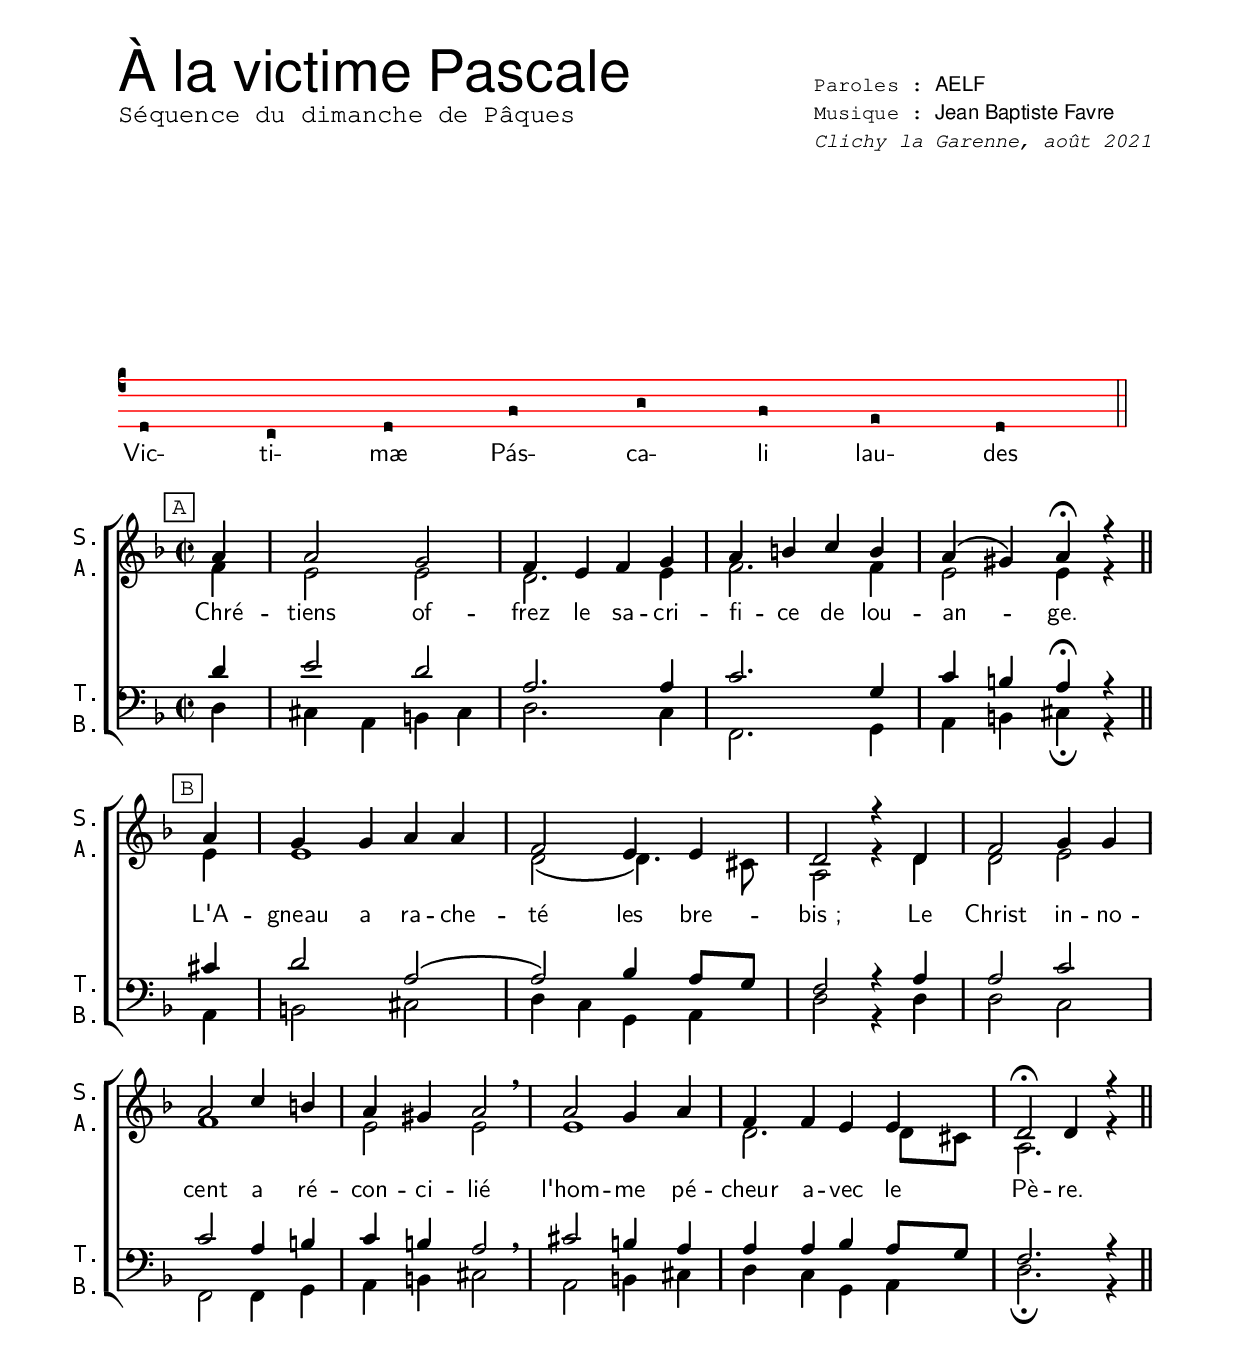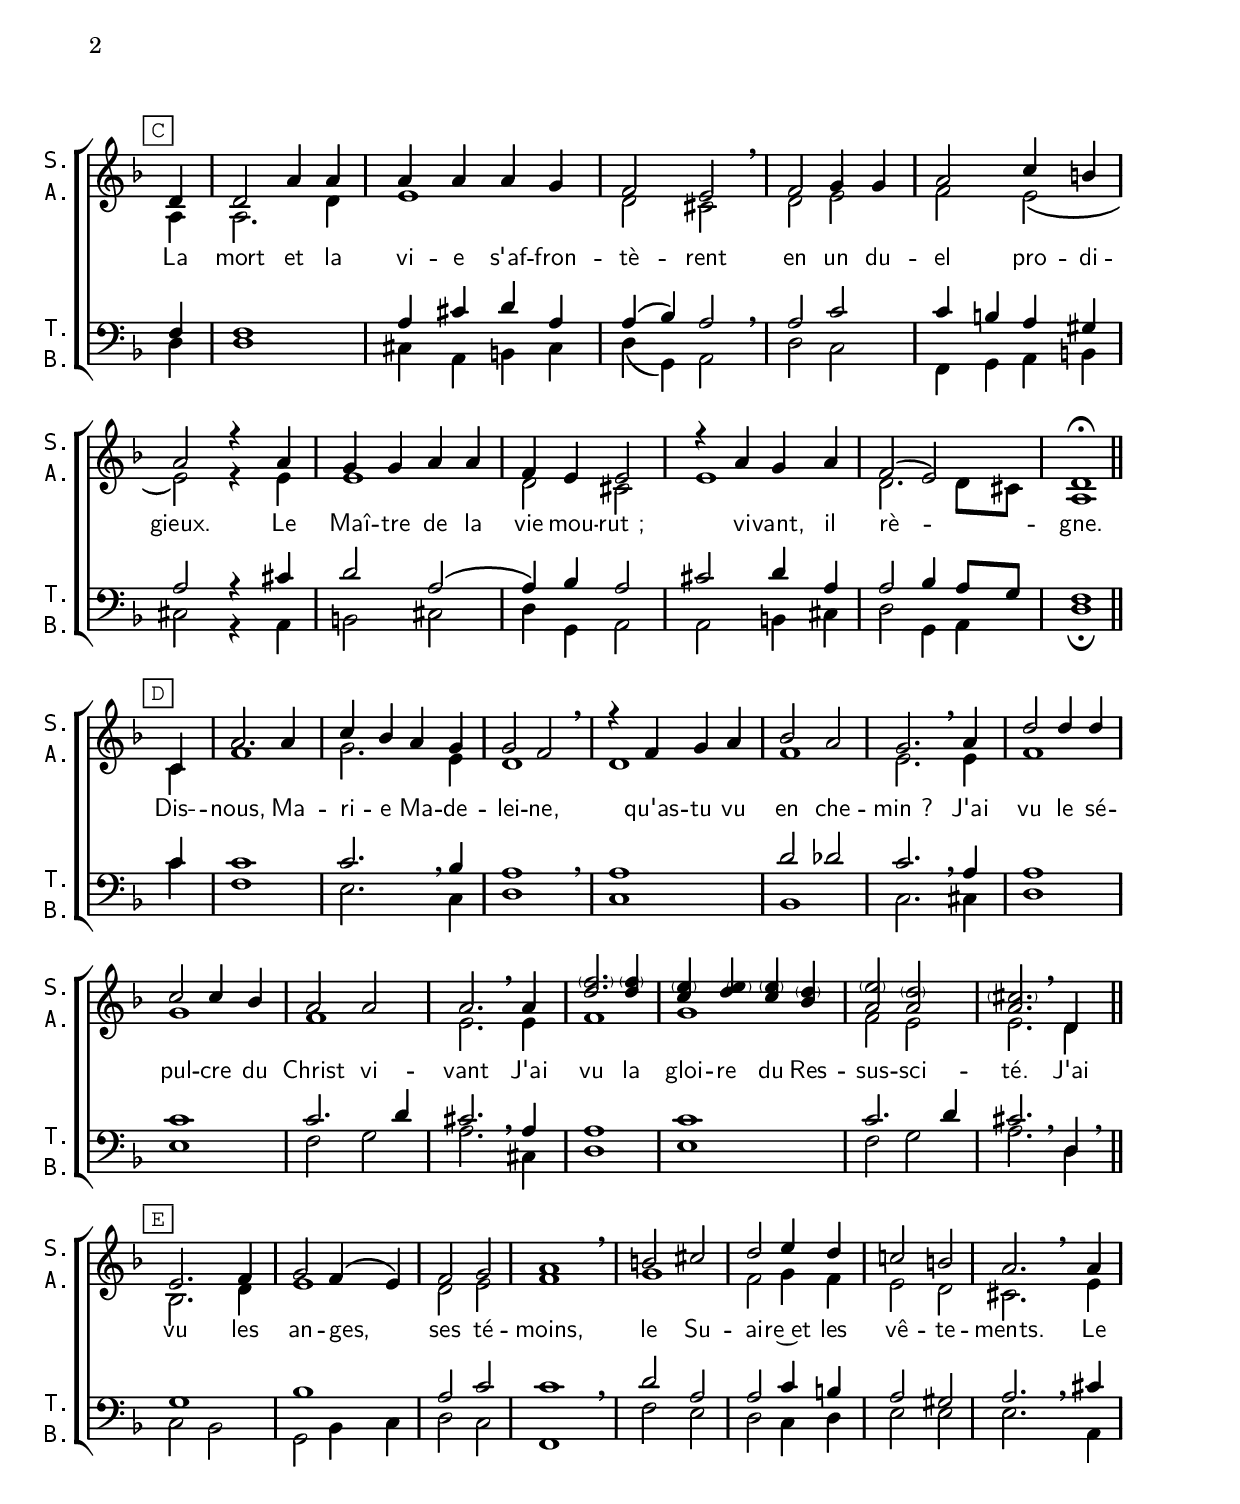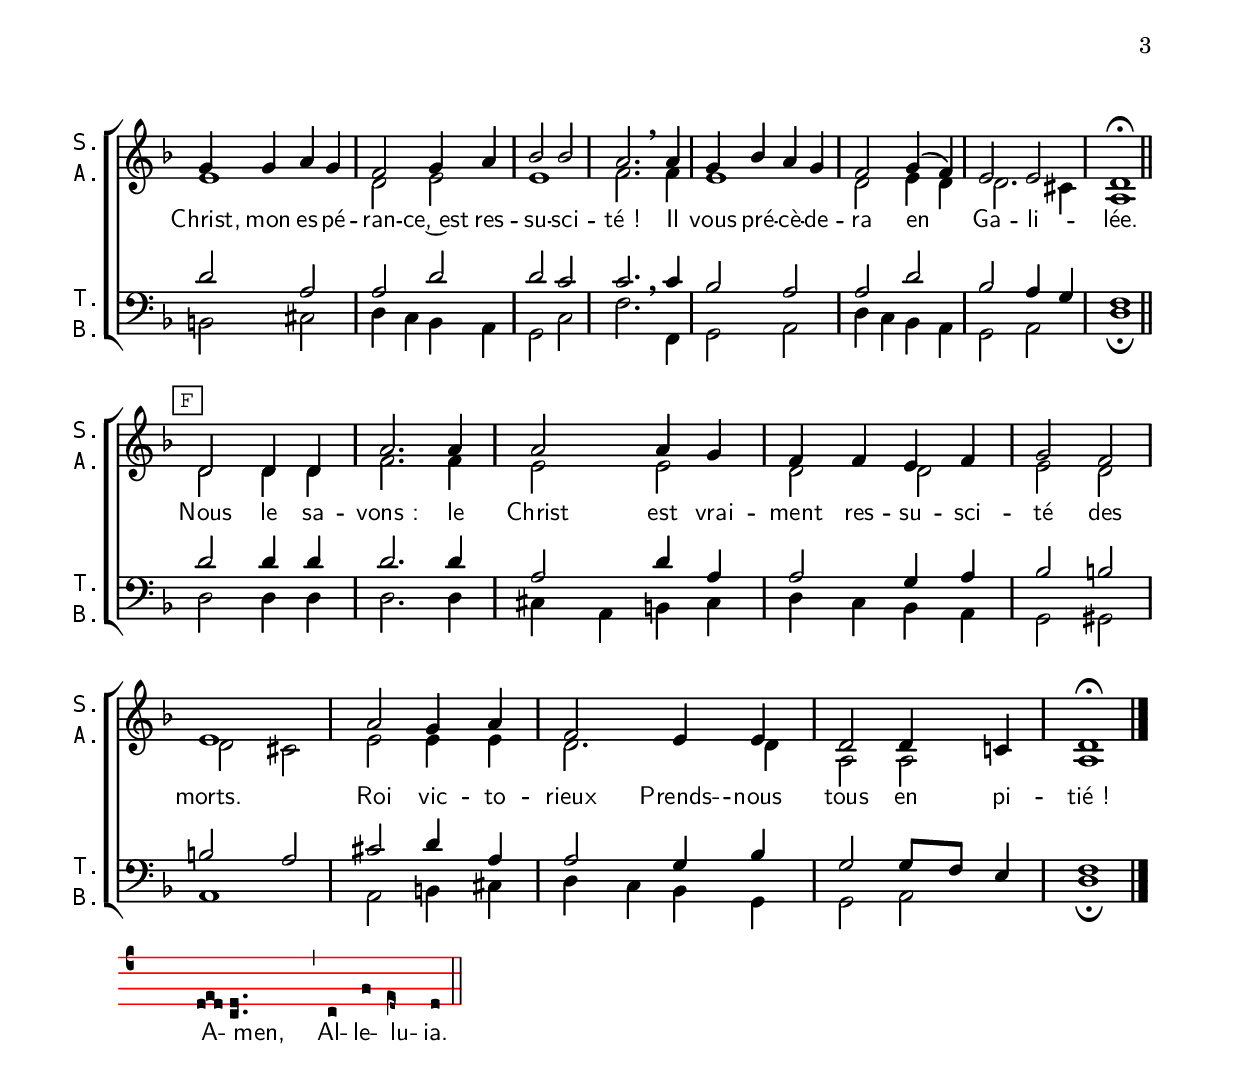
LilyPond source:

\version "2.22.0"
\language "english"
\include "gregorian.ly"
\include "../libs/commonFunctions.ily"

headers = \header {
  title = "À la victime Pascale"
  subtitle = "Séquence du dimanche de Pâques"
  composer = "Jean Baptiste Favre"
  poet = "AELF"
  subsubtitle = "Clichy la Garenne, août 2021"
  dedication = "Au père Thomas B."
  }

cantusSolistMusic = {
  \clef "vaticana-do3"
  %\noBreak
  d c d f g f e d \finalis
}
amenSolistMusic = {
  \clef "vaticana-do3"
  \[ d\melisma e d\melismaEnd \] \[ \augmentum c\melisma \pes \augmentum d\melismaEnd \] \divisioMinima c f \[ e\melisma \flexa \deminutum d\melismaEnd \] d \finalis
}
%%%%%%%%%%%%%%%%%%%%%%%%%%
%%%%%     Répons     %%%%%
%%%%%%%%%%%%%%%%%%%%%%%%%%
reponsRhythms = {
  \key f \major \time 2/2
  \markCustom "A"
  \partial 4 s4 s1*4  \bar "||" \break % Chrétiens offrez…
  \markCustom "B"
  \partial 4 s4 s1*9  \bar "||" \break % L'Agneau…
  \markCustom "C"
  \partial 4 s4 s1*11 \bar "||" \break % La mort et la vie…
%  \markCustom "D'"
%  \partial 4 s4 s1*14 \bar "||" \break % Dis-nous Marie Madeleine…
%  \markCustom "E'"
%                s1*16 \bar "||" \pageBreak % J'ai vu les anges
  \markCustom "D"
  \partial 4 s4 s1*14 \bar "||" \break % Dis-nous Marie Madeleine…
  \markCustom "E"
                s1*16 \bar "||" \break % J'ai vu les anges
  \markCustom "F"
                s1*10 \bar "|." \break % Nous le savons
  }
reponsSopranosMusic = \relative c'' {
  \partial 4 a4 a2 g f4 e f g a b c b a4 (gs) a4 \fermata r4 % Chrétiens offrez…

  \partial 4 a4 g g a a f2 e4 e d2 r4 % L'Agneau…
  d4 f2 g4 g a2 c4 b a4 gs a2 \breathe
  a2 g4 a f f e e d2 \fermata d4 r4

  \partial 4 d d2 a'4 a a4 a a4 g f2 e2 \breathe % La mort et la vie…
  f2 g4 g a2 c4 b a2 r4
  a4 g g a a f4 e e2 r4
  a4 g a f2 (e) d1 \fermata

  %{
  \partial 4 d4 d2. a'4 a2 a4 g f2 e \breathe % Dis-nous Marie Madeleine…
  f2 g a c4 b a2. \breathe
  a4 g2 a4 g f2 e4 f g2 f2 e1
  r4 a4 g a f2 f g4 f e e d1 \fermata

  d2 a'4 a a2. g4 f2 e2 d1 % J'ai vu les Anges
  f2 g2 a2 c4 b a2 gs a2. \breathe
  a4 g g a a f2 g4 a g2 f e2. \breathe
  a4 g g a a f2. f4 g (f) e2 d1
  %}
  \partial 4 c4 a'2. a4 c bf a g g2 f2 \breathe % Dis-nous Marie Madeleine…
  r4 f4 g a bf2 a g2. \breathe
  a4 d2 d4 d c2 c4 bf a2 a a2. \breathe
  a4 <d \parenthesize f>2. <d \parenthesize f>4 <c \parenthesize e> <d \parenthesize e> <c \parenthesize e> <bf \parenthesize d> <a \parenthesize e'>2 <a \parenthesize d> <a \parenthesize cs>2. \breathe

  d,4 e2. f4 g2 f4 (e) f2 g a1 \breathe % J'ai vu les Anges
  b2 cs d e4 d c!2 b a2. \breathe
  a4 g g a4 g f2 g4 a bf2 bf a2. \breathe
  a4 g bf a g f2 g4 (f) e2 e d1 \fermata

  d2 d4 d a'2. a4 a2 a4 g4 f f e f g2 f e1 % Nous le savons
  a2 g4 a f2 e4 e d2 d4 c! d1 \fermata
  }
reponsAltosMusic = \relative c' {
  \partial 4 f4 e2 e d2. e4 f2. f4 e2 e4 r4 % Chrétiens offrez…

  \partial 4 e4 e1 d2 (d4.) cs8 a2 r4 % L'Agneau…
  d4 d2 e2 f1 e2 e2 \breathe
  e1 d2. d8 cs a2. r4

  \partial 4 a4 a2. d4 e1 d2 cs2 \breathe % La mort et la vie…
  d2 e f e2 (e) r4
  e4 e1 d2 cs2
  e1 d2. d8 cs a1

%{
  \partial 4 a4 a2. d4 e2 e2 d2 cs \breathe
  d2 e f e2 e2. \breathe
  e4 e2 e d d d d cs1
  e2 e2 d1 d2 d4. cs8 a1

  d2 f4 f e2. e4 d2 cs d1
  d2 e f f e e e2.
  e4 e2 e d d d d cs2.
  e4 e2 e2 d1 d2 d4 cs a1
%}
  \partial 4 c4 f1 g2. e4 d1 \breathe % Dis-nous Marie Madeleine…
  d1 f1 e2. \breathe
  e4 f1 g1 f1 e2. \breathe
  e4 f1 g1 f2 e e2. \breathe

  d4 bf2. d4 e1 d2 e f1 \breathe % J'ai vu les anges
  g1 f2 g4 f e2 d cs2. \breathe
  e4 e1 d2 e2 e1 f2. \breathe
  f4 e1 d2 e4 d d2. cs4 a1

  d2 d4 d f2. f4 e2 e d d e d d cs2 % Nous le savons
  e2 e4 e d2. d4 a2 a a1
  }
reponsTenorsMusic =  \relative c' {
  \partial 4 d4 e2 d2 a2. a4 c2. g4 c4 b a4 \fermata r4 % Chrétiens offrez…

  \partial 4 cs4 d2 a2 (a2) bf4 a8 g f2 r4 % L'Agneau…
  a4 a2 c2 c2 a4 b c4 b a2 \breathe
  cs2 b4 a a a bf a8 g f2. r4

  \partial 4 f4 f1 a4 cs d a a4 (bf) a2 \breathe % La mort et la vie…
  a2 c c4 b a gs a2 r4 cs d2 a (a4) bf a2
  cs2 d4 a a2 bf4 a8 g f1

%{
  \partial 4 f4 f2. f4  a4 cs d a a4 (bf8 b) a2 \breathe
  a2 c c4 b a gs a2. \breathe
  cs4 d2 a a a bf b a1
  cs2 d4 a a2 bf4 b a2. g4 f1

  d'2 a4 a a2. a4 a2 a4 g f1
  a2 c c2 a4 g c2 b a2.
  cs4 d2 a2 a a bf b a1
  cs2 d4 a a1 bf4 b a g f1
%}
  \partial 4 c'4 c1 c2. \breathe  % Dis-nous Marie Madeleine…
  bf4 a1 a d2 df c2. \breathe
  a4 a1 c c2. d4 cs2. \breathe
  a4 a1 c c2. d4 cs2. d,4 \breathe

  g1 bf a2 c c1 \breathe % J'ai vu les anges
  d2 a a c4 b a2 gs a2. \breathe
  cs4 d2 a2 a2 d2 d2 c2 c2. \breathe
  c4  bf2 a a d bf2 a4 g f1

  d'2 d4 d d2. d4 a2 d4 a a2 g4 a bf2 b b a2 % Nous le savons
  cs2 d4 a a2 g4 bf g2 g8 f e4 f1
  }
reponsBassesMusic =  \relative c {
  \partial 4 d4 cs a b cs d2. c4 f,2. g4 a4 b cs4 \fermata r4 % Chrétiens offrez…

  \partial 4 a4 b2 cs2 d4 c g a d2 r4 % L'Agneau…
  d4 d2 c f, f4 g a4 b cs2 \breathe
  a2 b4 cs d c g a d2. \fermata r4

  \partial 4 d4 d1 cs4 a b cs d4 (g,) a2 \breathe % La mort et la vie…
  d2 c f,4 g a b cs2 r4
  a4 b2 cs d4 g, a2
  a2 b4 cs d2 g,4 a d1 \fermata

%{
  \partial 4 d4 d2. d4 cs a b cs d8 c g gs a2 \breathe
  d2 c f,4 g a b cs2. \breathe
  a4 b2 cs4 cs d2 d4 c g2 gs a1
  a2 b4 cs d c g gs a2 a2 d1 \fermata

  d2 d4 d cs a b cs d g, a2 d1
  d2 c f, f4 g a2 b cs2.
  a4 b2 cs d4 c bf2 g2 gs a2.
  a4 b2 cs d4 c bf a g gs a2 a1
%}
  \partial 4 c'4 f,1 e2. c4 d1 \breathe % Dis-nous Marie Madeleine…
  c bf1 c2. \breathe
  cs4 d1 e f2 g a2. \breathe
  cs,4 d1 e f2 g a2. \breathe

  d,4 c2 bf g bf4 c d2 c f,1 \breathe % J'ai vu les anges
  f'2 e d c4 d e2 e e2. \breathe
  a,4 b2 cs d4 c bf a g2 c f2. \breathe
  f,4 g2 a d4 c bf a g2 a d1 \fermata

  d2 d4 d d2. d4 cs a b cs d c bf a g2 gs a1 % Nous le savons
  a2 b4 cs d4 c bf g g2 a d1 \fermata
  }
reponsLyrics = \lyricmode {
  Chré -- tiens of -- frez le sa -- cri -- fi -- ce de lou -- an -- ge.

  L'A -- gneau a ra -- che -- té les bre -- bis&nbsp;;
  Le Christ in -- no -- cent a ré -- con -- ci -- lié
  l'hom -- me pé -- cheur a -- vec le Pè -- re.

  La mort et la vi -- e s'af -- fron -- tè -- rent
  en un du -- el pro -- di -- gieux.
  Le Maî -- tre de la vie mou -- rut&nbsp;; vi -- vant, il rè -- gne.

  Dis- -- nous, Ma -- ri -- e Ma -- de -- lei -- ne,
  qu'as -- tu vu en che -- min&nbsp;?
  J'ai vu le sé -- pul -- cre du Christ vi -- vant
  J'ai vu la gloi -- re du Res -- sus -- sci -- té.

  J'ai vu les an -- ges, ses té -- moins,
  le Su -- ai -- re~et les vê -- te -- ments.
  Le Christ, mon es -- pé -- ran -- ce,~est res -- su -- sci -- té&nbsp;!
  Il vous pré -- cè -- de -- ra en Ga -- li -- lée.

  Nous le sa -- vons&nbsp;: le Christ
  est vrai -- ment res -- su -- sci -- té des morts.

  Roi vic -- to -- rieux
  Prends- -- nous tous en pi -- tié&nbsp;!

  }
%%%%%%%%%%%%%%%%%%%%%%%%%%%%%%%%%%%%%%%%%%%%
%%%%%          DRAW PARTITION          %%%%%
%%%%%%%%%%%%%%%%%%%%%%%%%%%%%%%%%%%%%%%%%%%%
FirstPageHeaders = \headers
OtherPageHeaders = \header {
  composer = ##f
  dedication = ##f
  poet = ##f
  subsubtitle = ##f
  subtitle = ##f
  title = ##f
  }

\paper {
  top-margin = 1\cm
  bottom-margin = 1\cm
  left-margin = 1\cm
  right-margin = 1\cm
  indent = 1\cm
  % Plan for recto-verso printing with inner margin
  two-sided = ##t
  inner-margin =  2\cm
  outer-margin = 1.5\cm

  oddFooterMarkup = {}
  #(include-special-characters)

  %systems-per-page = 6
  %#(define fonts
  %  (set-global-fonts
  %   #:music "emmentaler"
  %   #:brace "emmentaler"
  %   #:roman "Latin Modern Roman"
  %   #:sans "Latin Modern Sans"
  %   #:typewriter "Monospace Regular"
  %  ))
  }
FirstScorePaper = \paper {
    markup-system-spacing = #'((basic-distance . 30)
       (minimum-distance . 30)
       (padding . 5)
       (stretchability . 5))
    top-markup-spacing = #'((basic-distance . 3)
       (minimum-distance . 3)
       (padding . 3)
       (stretchability . 3))
    top-system-spacing = #'((basic-distance . 6)
       (minimum-distance . 6)
       (padding . 6)
       (stretchability . 5))
    system-system-spacing = #'((basic-distance . 3)
       (minimum-distance . 3)
       (padding . 3)
       (stretchability . 3))
    scoreTitleMarkup = \markup { \columns {
        \fill-line {
          \column {
            \line {
              \left-column {
                \fontsize #8 \sans \fromproperty #'header:title
                \fontsize #1 \typewriter \fromproperty #'header:subtitle
              }
            }
          }
          \column {
            \line {
              \fontsize #-1
              \left-column {
                \line { \concat { \typewriter "Paroles&nbsp;:&nbsp;" \sans \fromproperty #'header:poet \bold " " } }
                \line { \concat { \typewriter "Musique&nbsp;:&nbsp;" \sans \fromproperty #'header:composer \bold " " } }
                \typewriter \italic \fromproperty #'header:subsubtitle
              }
            }
          }
        }
      }
    }
    oddFooterMarkup = {}
  }
OtherScoresPaper = \paper {
    markup-system-spacing = #'((basic-distance . 3)
       (minimum-distance . 3)
       (padding . 3)
       (stretchability . 5))
    top-markup-spacing = #'((basic-distance . 3)
       (minimum-distance . 3)
       (padding . 3)
     4 (stretchability . 5))
    top-system-spacing = #'((basic-distance . 9)
       (minimum-distance . 9)
       (padding . 7)
       (stretchability . 5))
    system-system-spacing = #'((basic-distance . 3)
       (minimum-distance . 3)
       (padding . 3)
      (stretchability . 5))
  }
LastScorePaper = \paper {
    top-system-spacing = #'((basic-distance . 5)
       (minimum-distance . 3)
       (padding . 1)
       (stretchability . 10))
    system-system-spacing = #'((basic-distance . 0)
       (minimum-distance . 0)
       (padding . 1)
       (stretchability . 10))
   score-markup-spacing = #'((basic-distance . 0)
       (minimum-distance . 0)
       (padding . 1)
       (stretchability . 10))
    markup-system-spacing = #'((basic-distance . 5)
       (minimum-distance . 3)
       (padding . 1)
       (stretchability . 10))
}
AllScoreLayout = \layout {
      ragged-last = ##t
      \context {
          \Staff
          \RemoveEmptyStaves
          \override NoteHead #'style = #'altdefault
          \override InstrumentName #'font-name = #"Monospace Regular"
      }
      \context {
          \PianoStaff
          \RemoveEmptyStaves
          \override NoteHead #'style = #'altdefault
          \override InstrumentName #'font-name = #"Monospace Regular"
      }
      \context {
          \ChoirStaff
          \RemoveEmptyStaves
          \override NoteHead #'style = #'altdefault
          \override InstrumentName #'font-name = #"Monospace Regular"
      }
      \override LyricText #'font-name = #"Latin Modern Sans"
      \override Score.RehearsalMark.font-family = #'typewriter
  }
%%%%%%%%%%%%%%%%%%%%%%%%%%%%%%%%%%%%%%%%%%%%%%%%%%%%%%%%%%%%%%%%%%%
%%%%%%%%%%%%%%%%%%%          Antienne          %%%%%%%%%%%%%%%%%%%%
%%%%%%%%%%%%%%%%%%%%%%%%%%%%%%%%%%%%%%%%%%%%%%%%%%%%%%%%%%%%%%%%%%%

\bookpart { % Stance
  \FirstScorePaper
  \score {
    { % Partition Stance
      \new ChoirStaff = "ChoirStaff"
      {
        <<
        \new VaticanaVoice = "cantus" {
          \magnifyStaff #(magstep 3.5)
          \cantusSolistMusic
          \break
        }
        \new Lyrics \lyricsto "cantus" {
          Vic- ti- mæ Pás- ca- li lau- des
        }
        >>
        <<
          \new Staff = "reponsHighStaff" \with { shortInstrumentName = \markup { \column { "S." "A." } } }
          <<
            \clef "treble"
            \new Voice = "reponsRhythms" { \reponsRhythms \bar "||" }
            \new Voice = "reponsSoprano" { \voiceOne \reponsSopranosMusic }
            \new Voice = "reponsAlto" { \voiceTwo \reponsAltosMusic }
          >>
          \new Lyrics \lyricsto "reponsSoprano" { \reponsLyrics }
          \new Staff  = "reponsLowStaff" \with { shortInstrumentName = \markup { \column { "T." "B." } } }
          <<
            \clef "bass"
            \new Voice = "reponsRhythms" { \reponsRhythms }
            \new Voice = "reponsTenor" { \voiceOne \reponsTenorsMusic }
            \new Voice = "reponsBass" { \voiceTwo \reponsBassesMusic }
          >>
        >>
        <<
        \new VaticanaVoice = "cantus" {
          \magnifyStaff #(magstep 3.5)
          \amenSolistMusic
          \break
        }
        \new Lyrics \lyricsto "cantus" {
          A- men, Al- le- lu- ia.
        }
        >>
      }
    }
    \AllScoreLayout
    \FirstPageHeaders
  }
}